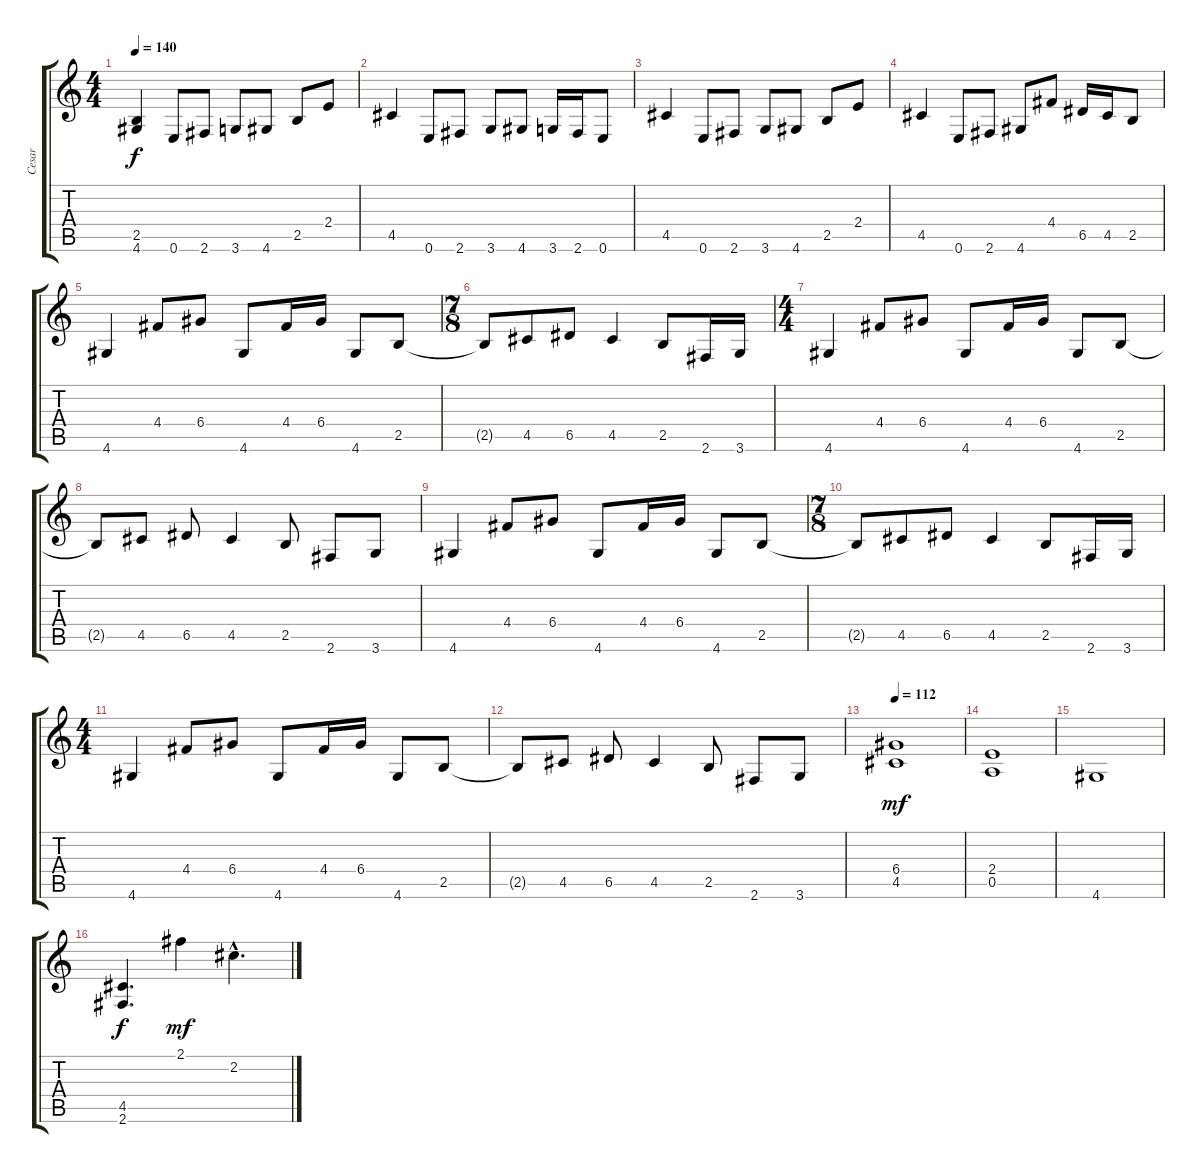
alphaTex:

\track ("Cesar" "Cesar") {instrument overdrivenguitar}
\staff {score tabs}
\tuning (E4 B3 G3 D3 A2 E2) {hide}
\ts (4 4)
\tempo 140
\clef g2
\ks c
(2.5 4.6).4{dy f} 0.6.8 2.6.8 3.6.8 4.6.8 2.5.8 2.4.8 |
4.5.4 0.6.8 2.6.8 3.6.8 4.6.8 3.6.16 2.6.16 0.6.8 |
4.5.4 0.6.8 2.6.8 3.6.8 4.6.8 2.5.8 2.4.8 |
4.5.4 0.6.8 2.6.8 4.6.8 4.4.8 6.5.16 4.5.16 2.5.8 |
4.6.4 4.4.8 6.4.8 4.6.8 4.4.16 6.4.16 4.6.8 2.5.8 |
\ts (7 8)
2.5{t}.8 4.5.8 6.5.8 4.5.4 2.5.8 2.6.16 3.6.16 |
\ts (4 4)
4.6.4 4.4.8 6.4.8 4.6.8 4.4.16 6.4.16 4.6.8 2.5.8 |
2.5{t}.8 4.5.8 6.5.8 4.5.4 2.5.8 2.6.8 3.6.8 |
4.6.4 4.4.8 6.4.8 4.6.8 4.4.16 6.4.16 4.6.8 2.5.8 |
\ts (7 8)
2.5{t}.8 4.5.8 6.5.8 4.5.4 2.5.8 2.6.16 3.6.16 |
\ts (4 4)
4.6.4 4.4.8 6.4.8 4.6.8 4.4.16 6.4.16 4.6.8 2.5.8 |
2.5{t}.8 4.5.8 6.5.8 4.5.4 2.5.8 2.6.8 3.6.8 |
\tempo 112
(6.4 4.5).1{dy mf} |
(2.4 0.5).1 |
4.6.1 |
(4.5 2.6).4{d dy f} 2.1.4{dy mf} 2.2{hac}.4{d}
